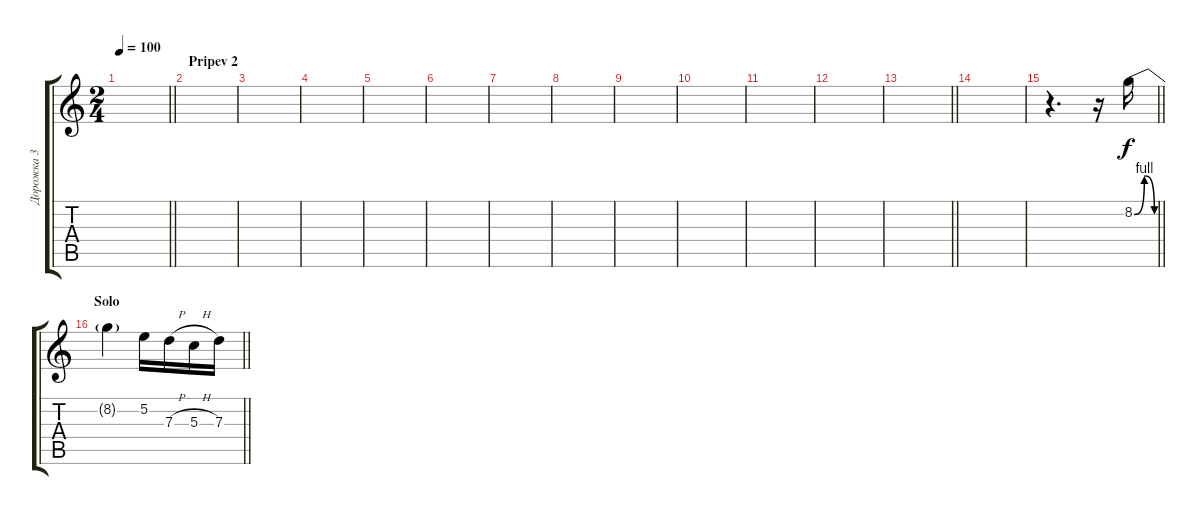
\track ("Дорожка 3" "Дорожка 3") {instrument acousticguitarsteel}
\staff {score tabs}
\tuning (E4 B3 G3 D3 A2 E2) {hide}
\ts (2 4)
\tempo 100
\clef g2
\barLineRight lightlight
\ks c
|
\section ("" "Pripev 2")
|
|
|
|
|
|
|
|
|
|
|
\barLineRight lightlight
|
|
\barLineRight lightlight
r.4{d volume 16 instrument overdrivenguitar} r.16 8.2{be (bendrelease 0 0 15 4 45 4 60 0)}.16 |
\section ("" "Solo")
\barLineRight lightlight
8.2{t}.4 5.2.16 7.3{h}.16 5.3{h}.16 7.3.16
